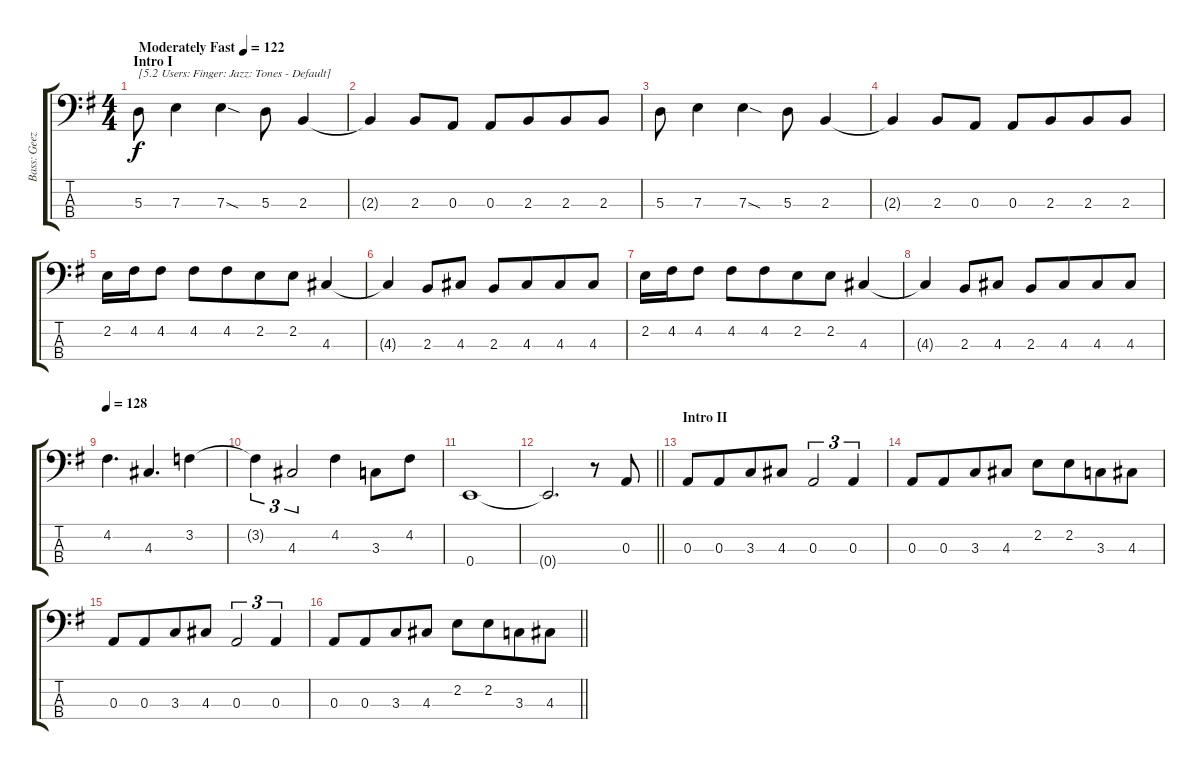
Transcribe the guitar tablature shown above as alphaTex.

\track ("Bass: Geezer" "Bass: Geez") {instrument electricbassfinger}
\staff {score tabs}
\tuning (G2 D2 A1 E1) {hide}
\ts (4 4)
\section ("" "Intro I")
\tempo (122 "Moderately Fast")
\clef f4
\ks g
5.3.8{txt "[5.2 Users: Finger: Jazz: Tones - Default]" dy f instrument electricbassfinger} 7.3.4 7.3{sod}.4 5.3.8 2.3.4 |
2.3{t}.4 2.3.8 0.3.8 0.3.8 2.3.8{beam merge} 2.3.8 2.3.8 |
5.3.8 7.3.4 7.3{sod}.4 5.3.8 2.3.4 |
2.3{t}.4 2.3.8 0.3.8 0.3.8 2.3.8{beam merge} 2.3.8 2.3.8 |
2.2.16 4.2.16 4.2.8 4.2.8 4.2.8{beam merge} 2.2.8 2.2.8 4.3.4 |
4.3{t}.4 2.3.8 4.3.8 2.3.8 4.3.8{beam merge} 4.3.8 4.3.8 |
2.2.16 4.2.16 4.2.8 4.2.8 4.2.8{beam merge} 2.2.8 2.2.8 4.3.4 |
4.3{t}.4 2.3.8 4.3.8 2.3.8 4.3.8{beam merge} 4.3.8 4.3.8 |
\tempo 128
4.2.4{d} 4.3.4{d} 3.2.4 |
3.2{t}.4{tu (3 2)} 4.3.2{tu (3 2)} 4.2.4 3.3.8 4.2.8 |
0.4.1 |
\barLineRight lightlight
0.4{t}.2{d} r.8 0.3.8 |
\section ("" "Intro II")
0.3.8 0.3.8{beam merge} 3.3.8 4.3.8 0.3.2{tu (3 2)} 0.3.4{tu (3 2)} |
0.3.8 0.3.8{beam merge} 3.3.8 4.3.8 2.2.8 2.2.8{beam merge} 3.3.8 4.3.8 |
0.3.8 0.3.8{beam merge} 3.3.8 4.3.8 0.3.2{tu (3 2)} 0.3.4{tu (3 2)} |
\barLineRight lightlight
0.3.8 0.3.8{beam merge} 3.3.8 4.3.8 2.2.8 2.2.8{beam merge} 3.3.8 4.3.8
